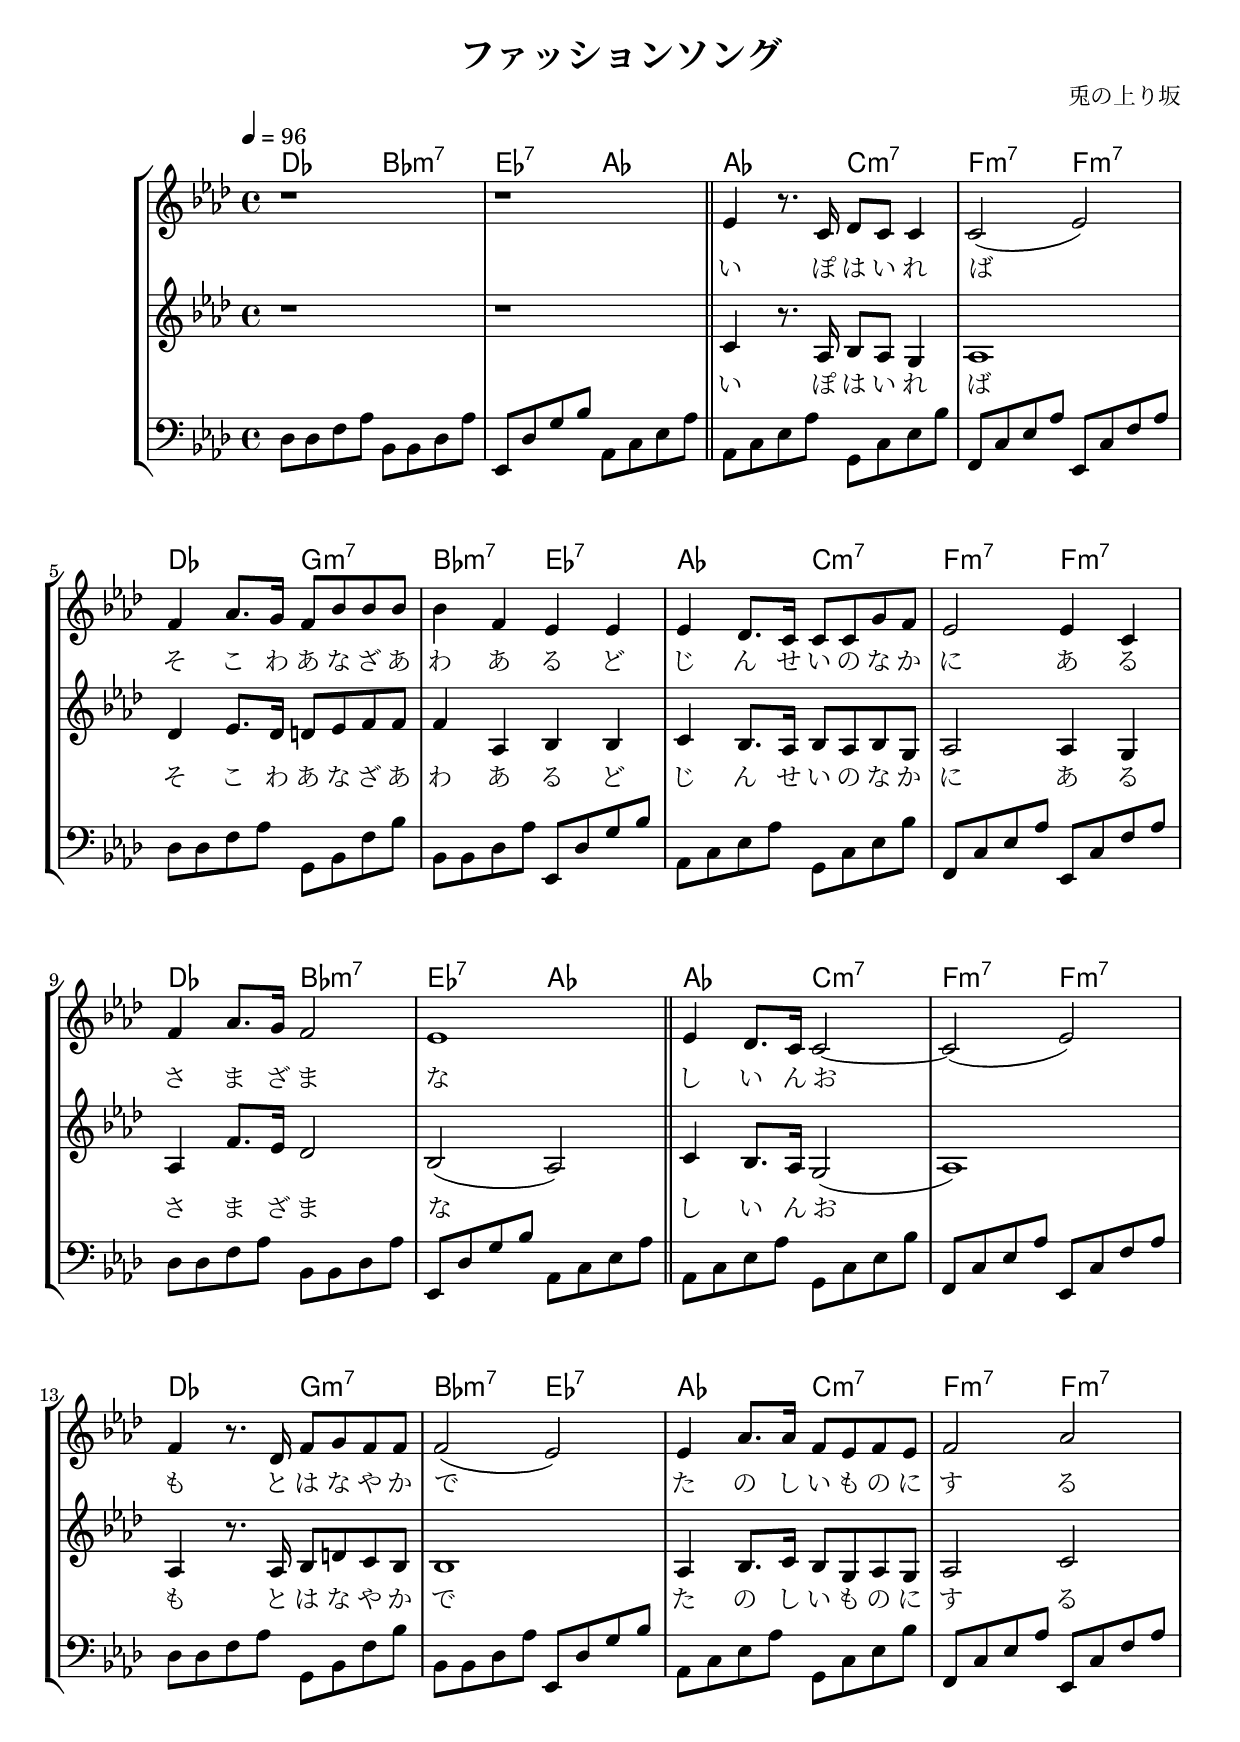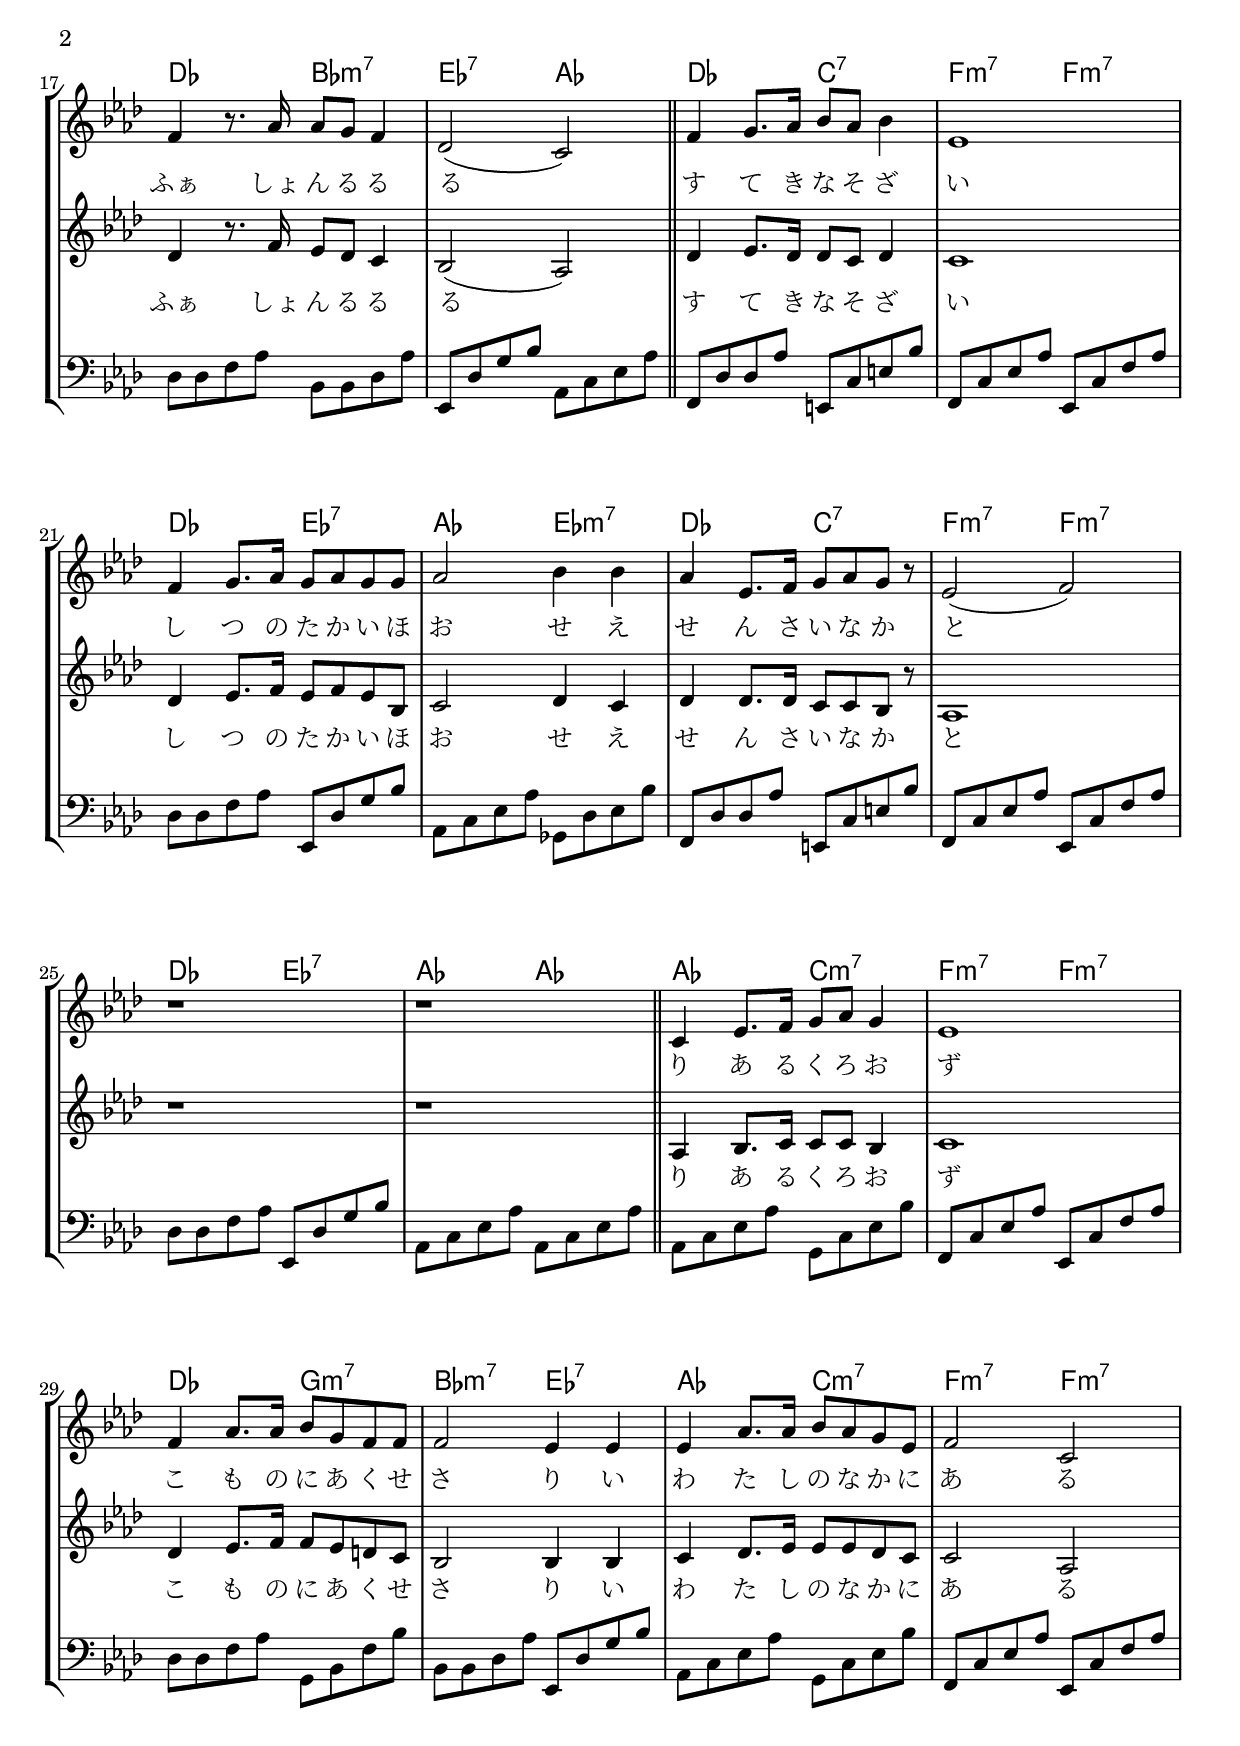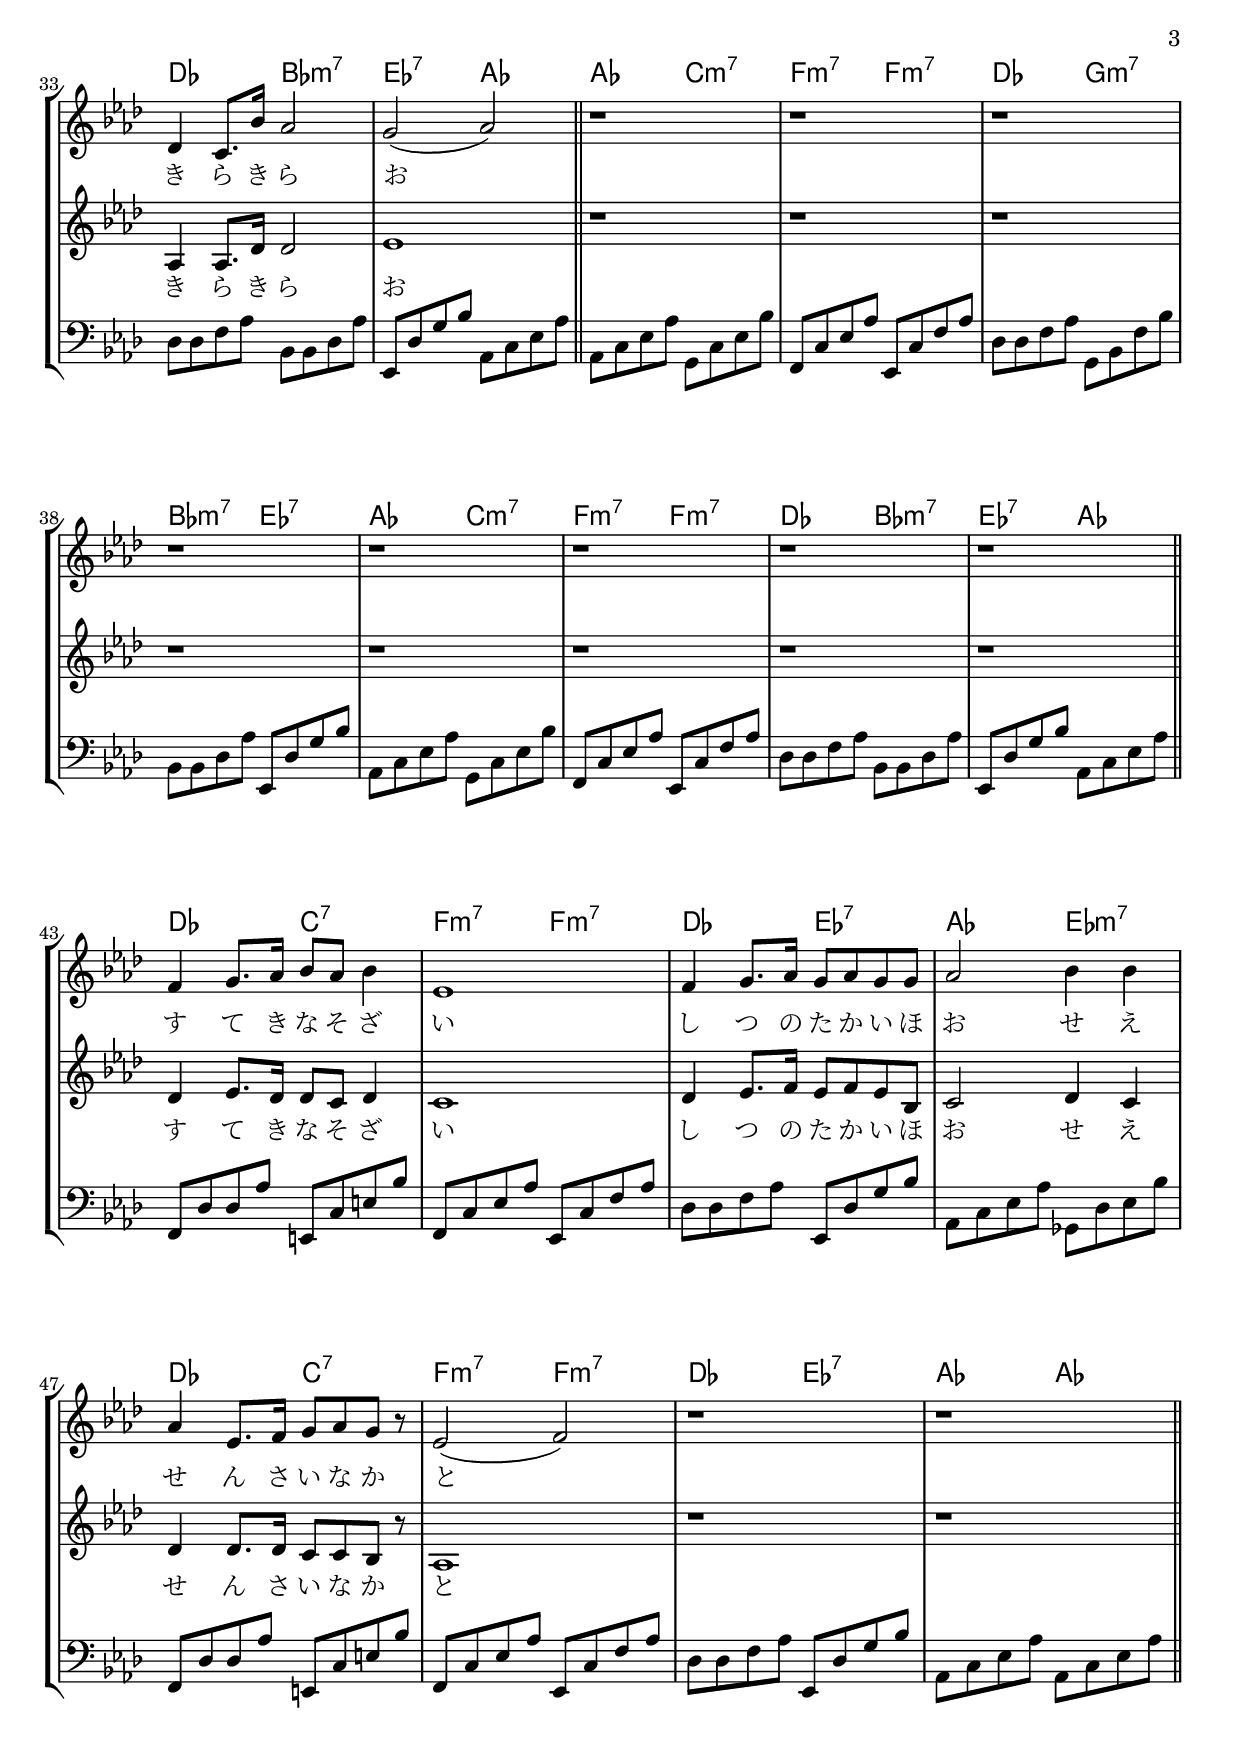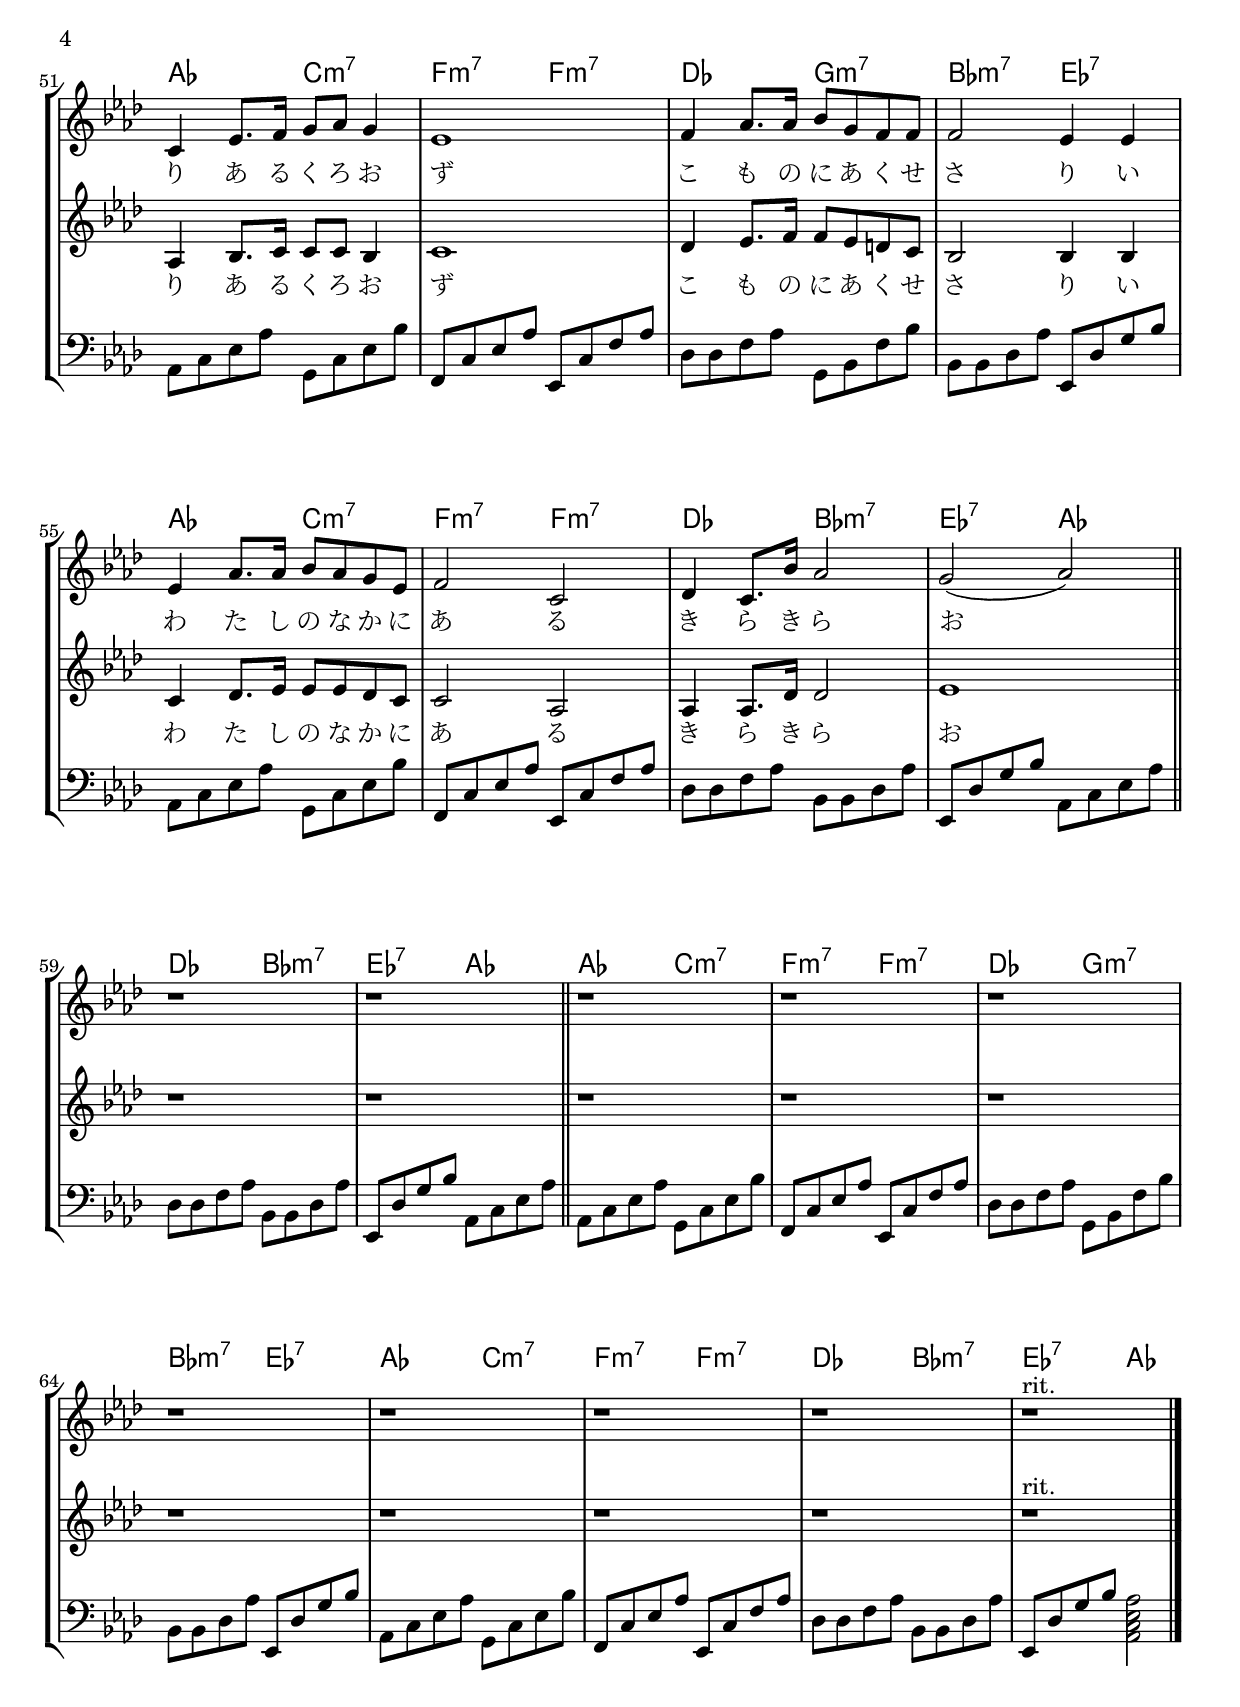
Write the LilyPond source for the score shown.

\version "2.12.1"

\header {
	title = \markup {ファッションソング}
	composer = \markup \center-column {兎の上り坂}
}

harmony = \chordmode {
	des2 bes:min7 es:7 as 

	as c:min7 f:min7 f:min7 des g:min7 bes:min7 es:7 as c:min7 f:min7 f:min7 des bes:min7 es:7 as 

	as c:min7 f:min7 f:min7 des g:min7 bes:min7 es:7 as c:min7 f:min7 f:min7 des bes:min7 es:7 as 

	des c:7 f:min7 f:min7 des es:7 as es:min7 des c:7 f:min7 f:min7 des es:7 as as 

	as c:min7 f:min7 f:min7 des g:min7 bes:min7 es:7 as c:min7 f:min7 f:min7 des bes:min7 es:7 as 

	as c:min7 f:min7 f:min7 des g:min7 bes:min7 es:7 as c:min7 f:min7 f:min7 des bes:min7 es:7 as 

	des c:7 f:min7 f:min7 des es:7 as es:min7 des c:7 f:min7 f:min7 des es:7 as as 

	as c:min7 f:min7 f:min7 des g:min7 bes:min7 es:7 as c:min7 f:min7 f:min7 des bes:min7 es:7 as 

	des bes:min7 es:7 as 

	as c:min7 f:min7 f:min7 des g:min7 bes:min7 es:7 as c:min7 f:min7 f:min7 des bes:min7 es:7 as 
}

melody = {
	\key as \major
	\tempo 4 = 96
	r1 | r1   
	\set Staff.midiInstrument = #"fss0.35"
	es'4  r8.  c'16  des'8  c'8  c'4 
	c'2  (es'2) 
	f'4  as'8.  g'16  f'8  bes'8  bes'8  bes'8 
	bes'4  f'4  es'4  es'4 
	es'4  des'8.  c'16  c'8  c'8  g'8  f'8 
	es'2  es'4  c'4 
	f'4  as'8.  g'16  f'2 
	es'1
	\set Staff.midiInstrument = #"fss0.35"
	es'4  des'8.  c'16  c'2~ 
	c'2  (es'2) 
	f'4  r8.  des'16  f'8  g'8  f'8  f'8 
	f'2  (es'2) 
	es'4  as'8.  as'16  f'8  es'8  f'8  es'8 
	f'2  as'2 
	f'4  r8.  as'16  as'8  g'8  f'4 
	des'2  (c'2)
	\set Staff.midiInstrument = #"fss0.35"
	f'4  g'8.  as'16  bes'8  as'8  bes'4 
	es'1 
	f'4  g'8.  as'16  g'8  as'8  g'8  g'8 
	as'2  bes'4  bes'4 
	as'4  es'8.  f'16  g'8  as'8  g'8  r8 
	es'2  (f'2)
	r1 r1 	\set Staff.midiInstrument = #"fss0.35"
	c'4  es'8.  f'16  g'8  as'8  g'4 
	es'1 
	f'4  as'8.  as'16  bes'8  g'8  f'8  f'8 
	f'2  es'4  es'4 
	es'4  as'8.  as'16  bes'8  as'8  g'8  es'8 
	f'2  c'2 
	des'4  c'8.  bes'16  as'2 
	g'2  (as'2)
	r1 | r1 | r1 | r1 | r1 | r1 | r1 | r1   
	\set Staff.midiInstrument = #"fss0.35"
	f'4  g'8.  as'16  bes'8  as'8  bes'4 
	es'1 
	f'4  g'8.  as'16  g'8  as'8  g'8  g'8 
	as'2  bes'4  bes'4 
	as'4  es'8.  f'16  g'8  as'8  g'8  r8 
	es'2  (f'2)
	r1 r1 	\set Staff.midiInstrument = #"fss0.35"
	c'4  es'8.  f'16  g'8  as'8  g'4 
	es'1 
	f'4  as'8.  as'16  bes'8  g'8  f'8  f'8 
	f'2  es'4  es'4 
	es'4  as'8.  as'16  bes'8  as'8  g'8  es'8 
	f'2  c'2 
	des'4  c'8.  bes'16  as'2 
	g'2  (as'2)
	r1 | r1   
	r1 | r1 | r1 | r1 | r1 | r1 | r1 | r1^"rit." \bar "|."
}

words = \lyricmode {
	
	い  ぽ  は  い  れ  ば  そ  こ  わ  あ  な  ざ  あ  わ  あ  る  ど  じ  ん  せ  い  の  な  か  に  あ  る  さ  ま  ざ  ま  な  
	し  い  ん  お  も  と  は  な  や  か  で  た  の  し  い  も  の  に  す  る  ふぁ  しょ  ん  る  る  る  
	す  て  き  な  そ  ざ  い  し  つ  の  た  か  い  ほ  お  せ  え  せ  ん  さ  い  な  か  と  
	り  あ  る  く  ろ  お  ず  こ  も  の  に  あ  く  せ  さ  り  い  わ  た  し  の  な  か  に  あ  る  き  ら  き  ら  お  
	
	す  て  き  な  そ  ざ  い  し  つ  の  た  か  い  ほ  お  せ  え  せ  ん  さ  い  な  か  と  
	り  あ  る  く  ろ  お  ず  こ  も  の  に  あ  く  せ  さ  り  い  わ  た  し  の  な  か  に  あ  る  き  ら  き  ら  お  
	
	
}

secondmelody = {
	\key as \major
	\tempo 4 = 96
	r1 | r1   
	\set Staff.midiInstrument = #"fss0.35"
	c'4  r8.  as16  bes8  as8  g4 
	as1 
	des'4  es'8.  des'16  d'8  es'8  f'8  f'8 
	f'4  as4  bes4  bes4 
	c'4  bes8.  as16  bes8  as8  bes8  g8 
	as2  as4  g4 
	as4  f'8.  es'16  des'2 
	bes2  (as2)
	\set Staff.midiInstrument = #"fss0.35"
	c'4  bes8.  as16  g2 
	(as1) 
	as4  r8.  as16  bes8  d'8  c'8  bes8 
	bes1 
	as4  bes8.  c'16  bes8  g8  as8  g8 
	as2  c'2 
	des'4  r8.  f'16  es'8  des'8  c'4 
	bes2  (as2)
	\set Staff.midiInstrument = #"fss0.35"
	des'4  es'8.  des'16  des'8  c'8  des'4 
	c'1 
	des'4  es'8.  f'16  es'8  f'8  es'8  bes8 
	c'2  des'4  c'4 
	des'4  des'8.  des'16  c'8  c'8  bes8  r8 
	as1
	r1 r1 	\set Staff.midiInstrument = #"fss0.35"
	as4  bes8.  c'16  c'8  c'8  bes4 
	c'1 
	des'4  es'8.  f'16  f'8  es'8  d'8  c'8 
	bes2  bes4  bes4 
	c'4  des'8.  es'16  es'8  es'8  des'8  c'8 
	c'2  as2 
	as4  as8.  des'16  des'2 
	es'1
	r1 | r1 | r1 | r1 | r1 | r1 | r1 | r1   
	\set Staff.midiInstrument = #"fss0.35"
	des'4  es'8.  des'16  des'8  c'8  des'4 
	c'1 
	des'4  es'8.  f'16  es'8  f'8  es'8  bes8 
	c'2  des'4  c'4 
	des'4  des'8.  des'16  c'8  c'8  bes8  r8 
	as1
	r1 r1 	\set Staff.midiInstrument = #"fss0.35"
	as4  bes8.  c'16  c'8  c'8  bes4 
	c'1 
	des'4  es'8.  f'16  f'8  es'8  d'8  c'8 
	bes2  bes4  bes4 
	c'4  des'8.  es'16  es'8  es'8  des'8  c'8 
	c'2  as2 
	as4  as8.  des'16  des'2 
	es'1
	r1 | r1   
	r1 | r1 | r1 | r1 | r1 | r1 | r1 | r1^"rit." \bar "|."
}

secondwords = \lyricmode {
	
	い  ぽ  は  い  れ  ば  そ  こ  わ  あ  な  ざ  あ  わ  あ  る  ど  じ  ん  せ  い  の  な  か  に  あ  る  さ  ま  ざ  ま  な  
	し  い  ん  お  も  と  は  な  や  か  で  た  の  し  い  も  の  に  す  る  ふぁ  しょ  ん  る  る  る  
	す  て  き  な  そ  ざ  い  し  つ  の  た  か  い  ほ  お  せ  え  せ  ん  さ  い  な  か  と  
	り  あ  る  く  ろ  お  ず  こ  も  の  に  あ  く  せ  さ  り  い  わ  た  し  の  な  か  に  あ  る  き  ら  き  ら  お  
	
	す  て  き  な  そ  ざ  い  し  つ  の  た  か  い  ほ  お  せ  え  せ  ん  さ  い  な  か  と  
	り  あ  る  く  ろ  お  ず  こ  も  の  に  あ  く  せ  さ  り  い  わ  た  し  の  な  か  に  あ  る  き  ら  き  ら  お  
	
	
}

tempochange = {
	\tempo 4 = 96
	r1 | r1 \bar "||"
	\tempo 4 = 96
	r1 | r1 | r1 | r1 | r1 | r1 | r1 | r1 \bar "||"
	\tempo 4 = 96
	r1 | r1 | r1 | r1 | r1 | r1 | r1 | r1 \bar "||"
	\tempo 4 = 96
	r1 | r1 | r1 | r1 | r1 | r1 | r1 | r1 \bar "||"
	\tempo 4 = 96
	r1 | r1 | r1 | r1 | r1 | r1 | r1 | r1 \bar "||"
	\tempo 4 = 96
	r1 | r1 | r1 | r1 | r1 | r1 | r1 | r1 \bar "||"
	\tempo 4 = 96
	r1 | r1 | r1 | r1 | r1 | r1 | r1 | r1 \bar "||"
	\tempo 4 = 96
	r1 | r1 | r1 | r1 | r1 | r1 | r1 | r1 \bar "||"
	\tempo 4 = 96
	r1 | r1 \bar "||"
	\tempo 4 = 96
	r1 | r1 | r1 | r1 | r1 | r1 | r1 | \tempo 4 = 72 r2 \tempo 4 = 64 r2 \bar "|."
}

mainacc = {
	\clef bass
	\set Staff.midiInstrument = #"Acoustic Guitar (steel)"
	\key as \major
	\tempo 4 = 96
	des8 des8 f8 as8
	bes,8 bes,8 des8 as8
	es,8 des8 g8 bes8
	as,8 c8 es8 as8
	\bar "||"

	\set Staff.midiInstrument = #"Acoustic Guitar (steel)"
	as,8 c8 es8 as8
	g,8 c8 es8 bes8
	f,8 c8 es8 as8
	es,8 c8 f8 as8
	des8 des8 f8 as8
	g,8 bes,8 f8 bes8
	bes,8 bes,8 des8 as8
	es,8 des8 g8 bes8
	as,8 c8 es8 as8
	g,8 c8 es8 bes8
	f,8 c8 es8 as8
	es,8 c8 f8 as8
	des8 des8 f8 as8
	bes,8 bes,8 des8 as8
	es,8 des8 g8 bes8
	as,8 c8 es8 as8
	\bar "||"

	\set Staff.midiInstrument = #"Acoustic Guitar (steel)"
	as,8 c8 es8 as8
	g,8 c8 es8 bes8
	f,8 c8 es8 as8
	es,8 c8 f8 as8
	des8 des8 f8 as8
	g,8 bes,8 f8 bes8
	bes,8 bes,8 des8 as8
	es,8 des8 g8 bes8
	as,8 c8 es8 as8
	g,8 c8 es8 bes8
	f,8 c8 es8 as8
	es,8 c8 f8 as8
	des8 des8 f8 as8
	bes,8 bes,8 des8 as8
	es,8 des8 g8 bes8
	as,8 c8 es8 as8
	\bar "||"

	\set Staff.midiInstrument = #"Acoustic Guitar (steel)"
	f,8 des8 des8 as8
	e,8 c8 e8 bes8
	f,8 c8 es8 as8
	es,8 c8 f8 as8
	des8 des8 f8 as8
	es,8 des8 g8 bes8
	as,8 c8 es8 as8
	ges,8 des8 es8 bes8
	f,8 des8 des8 as8
	e,8 c8 e8 bes8
	f,8 c8 es8 as8
	es,8 c8 f8 as8
	des8 des8 f8 as8
	es,8 des8 g8 bes8
	as,8 c8 es8 as8
	as,8 c8 es8 as8
	\bar "||"

	\set Staff.midiInstrument = #"Acoustic Guitar (steel)"
	as,8 c8 es8 as8
	g,8 c8 es8 bes8
	f,8 c8 es8 as8
	es,8 c8 f8 as8
	des8 des8 f8 as8
	g,8 bes,8 f8 bes8
	bes,8 bes,8 des8 as8
	es,8 des8 g8 bes8
	as,8 c8 es8 as8
	g,8 c8 es8 bes8
	f,8 c8 es8 as8
	es,8 c8 f8 as8
	des8 des8 f8 as8
	bes,8 bes,8 des8 as8
	es,8 des8 g8 bes8
	as,8 c8 es8 as8
	\bar "||"

	\set Staff.midiInstrument = #"Acoustic Guitar (steel)"
	as,8 c8 es8 as8
	g,8 c8 es8 bes8
	f,8 c8 es8 as8
	es,8 c8 f8 as8
	des8 des8 f8 as8
	g,8 bes,8 f8 bes8
	bes,8 bes,8 des8 as8
	es,8 des8 g8 bes8
	as,8 c8 es8 as8
	g,8 c8 es8 bes8
	f,8 c8 es8 as8
	es,8 c8 f8 as8
	des8 des8 f8 as8
	bes,8 bes,8 des8 as8
	es,8 des8 g8 bes8
	as,8 c8 es8 as8
	\bar "||"

	\set Staff.midiInstrument = #"Acoustic Guitar (steel)"
	f,8 des8 des8 as8
	e,8 c8 e8 bes8
	f,8 c8 es8 as8
	es,8 c8 f8 as8
	des8 des8 f8 as8
	es,8 des8 g8 bes8
	as,8 c8 es8 as8
	ges,8 des8 es8 bes8
	f,8 des8 des8 as8
	e,8 c8 e8 bes8
	f,8 c8 es8 as8
	es,8 c8 f8 as8
	des8 des8 f8 as8
	es,8 des8 g8 bes8
	as,8 c8 es8 as8
	as,8 c8 es8 as8
	\bar "||"

	\set Staff.midiInstrument = #"Acoustic Guitar (steel)"
	as,8 c8 es8 as8
	g,8 c8 es8 bes8
	f,8 c8 es8 as8
	es,8 c8 f8 as8
	des8 des8 f8 as8
	g,8 bes,8 f8 bes8
	bes,8 bes,8 des8 as8
	es,8 des8 g8 bes8
	as,8 c8 es8 as8
	g,8 c8 es8 bes8
	f,8 c8 es8 as8
	es,8 c8 f8 as8
	des8 des8 f8 as8
	bes,8 bes,8 des8 as8
	es,8 des8 g8 bes8
	as,8 c8 es8 as8
	\bar "||"

	\set Staff.midiInstrument = #"Acoustic Guitar (steel)"
	des8 des8 f8 as8
	bes,8 bes,8 des8 as8
	es,8 des8 g8 bes8
	as,8 c8 es8 as8
	\bar "||"

	\set Staff.midiInstrument = #"Acoustic Guitar (steel)"
	as,8 c8 es8 as8
	g,8 c8 es8 bes8
	f,8 c8 es8 as8
	es,8 c8 f8 as8
	des8 des8 f8 as8
	g,8 bes,8 f8 bes8
	bes,8 bes,8 des8 as8
	es,8 des8 g8 bes8
	as,8 c8 es8 as8
	g,8 c8 es8 bes8
	f,8 c8 es8 as8
	es,8 c8 f8 as8
	des8 des8 f8 as8
	bes,8 bes,8 des8 as8
	es,8 des8 g8 bes8
	<as, c es as>2
	\bar "|."
}

subacc = {
	\clef bass
	\set Staff.midiInstrument = #"Electric Guitar (clean)"
	\key as \major
	\tempo 4 = 96
	<des des f as>2
	<bes, bes, des as>2
	<es, des g bes>2
	<as, c es as>2
	\bar "||"

	\set Staff.midiInstrument = #"Electric Guitar (clean)"
	<as, c es as>2
	<g, c es bes>2
	<f, c es as>2
	<es, c f as>2
	<des des f as>2
	<g, bes, f bes>2
	<bes, bes, des as>2
	<es, des g bes>2
	<as, c es as>2
	<g, c es bes>2
	<f, c es as>2
	<es, c f as>2
	<des des f as>2
	<bes, bes, des as>2
	<es, des g bes>2
	<as, c es as>2
	\bar "||"

	\set Staff.midiInstrument = #"Electric Guitar (clean)"
	<as, c es as>2
	<g, c es bes>2
	<f, c es as>2
	<es, c f as>2
	<des des f as>2
	<g, bes, f bes>2
	<bes, bes, des as>2
	<es, des g bes>2
	<as, c es as>2
	<g, c es bes>2
	<f, c es as>2
	<es, c f as>2
	<des des f as>2
	<bes, bes, des as>2
	<es, des g bes>2
	<as, c es as>2
	\bar "||"

	\set Staff.midiInstrument = #"Electric Guitar (clean)"
	<f, des des as>2
	<e, c e bes>2
	<f, c es as>2
	<es, c f as>2
	<des des f as>2
	<es, des g bes>2
	<as, c es as>2
	<ges, des es bes>2
	<f, des des as>2
	<e, c e bes>2
	<f, c es as>2
	<es, c f as>2
	<des des f as>2
	<es, des g bes>2
	<as, c es as>2
	<as, c es as>2
	\bar "||"

	\set Staff.midiInstrument = #"Electric Guitar (clean)"
	<as, c es as>2
	<g, c es bes>2
	<f, c es as>2
	<es, c f as>2
	<des des f as>2
	<g, bes, f bes>2
	<bes, bes, des as>2
	<es, des g bes>2
	<as, c es as>2
	<g, c es bes>2
	<f, c es as>2
	<es, c f as>2
	<des des f as>2
	<bes, bes, des as>2
	<es, des g bes>2
	<as, c es as>2
	\bar "||"

	\set Staff.midiInstrument = #"Electric Guitar (clean)"
	<as, c es as>2
	<g, c es bes>2
	<f, c es as>2
	<es, c f as>2
	<des des f as>2
	<g, bes, f bes>2
	<bes, bes, des as>2
	<es, des g bes>2
	<as, c es as>2
	<g, c es bes>2
	<f, c es as>2
	<es, c f as>2
	<des des f as>2
	<bes, bes, des as>2
	<es, des g bes>2
	<as, c es as>2
	\bar "||"

	\set Staff.midiInstrument = #"Electric Guitar (clean)"
	<f, des des as>2
	<e, c e bes>2
	<f, c es as>2
	<es, c f as>2
	<des des f as>2
	<es, des g bes>2
	<as, c es as>2
	<ges, des es bes>2
	<f, des des as>2
	<e, c e bes>2
	<f, c es as>2
	<es, c f as>2
	<des des f as>2
	<es, des g bes>2
	<as, c es as>2
	<as, c es as>2
	\bar "||"

	\set Staff.midiInstrument = #"Electric Guitar (clean)"
	<as, c es as>2
	<g, c es bes>2
	<f, c es as>2
	<es, c f as>2
	<des des f as>2
	<g, bes, f bes>2
	<bes, bes, des as>2
	<es, des g bes>2
	<as, c es as>2
	<g, c es bes>2
	<f, c es as>2
	<es, c f as>2
	<des des f as>2
	<bes, bes, des as>2
	<es, des g bes>2
	<as, c es as>2
	\bar "||"

	\set Staff.midiInstrument = #"Electric Guitar (clean)"
	<des des f as>2
	<bes, bes, des as>2
	<es, des g bes>2
	<as, c es as>2
	\bar "||"

	\set Staff.midiInstrument = #"Electric Guitar (clean)"
	<as, c es as>2
	<g, c es bes>2
	<f, c es as>2
	<es, c f as>2
	<des des f as>2
	<g, bes, f bes>2
	<bes, bes, des as>2
	<es, des g bes>2
	<as, c es as>2
	<g, c es bes>2
	<f, c es as>2
	<es, c f as>2
	<des des f as>2
	<bes, bes, des as>2
	<es, des g bes>2
	<as, c es as>2
	\bar "|."
}

percA = {
	\drummode {
	r1 |r1 \bar "||"
	r1 |r1 |r1 |r1 |r1 |r1 |r1 |r1 \bar "||"
	r1 |r1 |r1 |r1 |r1 |r1 |r1 |r1 \bar "||"
	r1 |r1 |r1 |r1 |r1 |r1 |r1 |r1 \bar "||"
	r1 |r1 |r1 |r1 |r1 |r1 |r1 |r1 \bar "||"
	r1 |r1 |r1 |r1 |r1 |r1 |r1 |r1 \bar "||"
	r1 |r1 |r1 |r1 |r1 |r1 |r1 |r1 \bar "||"
	r1 |r1 |r1 |r1 |r1 |r1 |r1 |r1 \bar "||"
	r1 |r1 \bar "||"
	r1 |r1 |r1 |r1 |r1 |r1 |r1 |r1 \bar "|."
	}
}

percB = {
	\drummode {
	r1 |r1 \bar "||"
	r1 |r1 |r1 |r1 |r1 |r1 |r1 |r1 \bar "||"
	r1 |r1 |r1 |r1 |r1 |r1 |r1 |r1 \bar "||"
	r1 |r1 |r1 |r1 |r1 |r1 |r1 |r1 \bar "||"
	r1 |r1 |r1 |r1 |r1 |r1 |r1 |r1 \bar "||"
	r1 |r1 |r1 |r1 |r1 |r1 |r1 |r1 \bar "||"
	r1 |r1 |r1 |r1 |r1 |r1 |r1 |r1 \bar "||"
	r1 |r1 |r1 |r1 |r1 |r1 |r1 |r1 \bar "||"
	r1 |r1 \bar "||"
	r1 |r1 |r1 |r1 |r1 |r1 |r1 |r1 \bar "|."
	}
}

percC = {
	\drummode {
	r1 |r1 \bar "||"
	r1 |r1 |r1 |r1 |r1 |r1 |r1 |r1 \bar "||"
	r1 |r1 |r1 |r1 |r1 |r1 |r1 |r1 \bar "||"
	r1 |r1 |r1 |r1 |r1 |r1 |r1 |r1 \bar "||"
	r1 |r1 |r1 |r1 |r1 |r1 |r1 |r1 \bar "||"
	r1 |r1 |r1 |r1 |r1 |r1 |r1 |r1 \bar "||"
	r1 |r1 |r1 |r1 |r1 |r1 |r1 |r1 \bar "||"
	r1 |r1 |r1 |r1 |r1 |r1 |r1 |r1 \bar "||"
	r1 |r1 \bar "||"
	r1 |r1 |r1 |r1 |r1 |r1 |r1 |r1 \bar "|."
	}
}

percD = {
	\drummode {
	r1 |r1 \bar "||"
	r1 |r1 |r1 |r1 |r1 |r1 |r1 |r1 \bar "||"
	r1 |r1 |r1 |r1 |r1 |r1 |r1 |r1 \bar "||"
	r1 |r1 |r1 |r1 |r1 |r1 |r1 |r1 \bar "||"
	r1 |r1 |r1 |r1 |r1 |r1 |r1 |r1 \bar "||"
	r1 |r1 |r1 |r1 |r1 |r1 |r1 |r1 \bar "||"
	r1 |r1 |r1 |r1 |r1 |r1 |r1 |r1 \bar "||"
	r1 |r1 |r1 |r1 |r1 |r1 |r1 |r1 \bar "||"
	r1 |r1 \bar "||"
	r1 |r1 |r1 |r1 |r1 |r1 |r1 |r1 \bar "|."
	}
}

percE = {
	\drummode {
	r1 |r1 \bar "||"
	r1 |r1 |r1 |r1 |r1 |r1 |r1 |r1 \bar "||"
	r1 |r1 |r1 |r1 |r1 |r1 |r1 |r1 \bar "||"
	r1 |r1 |r1 |r1 |r1 |r1 |r1 |r1 \bar "||"
	r1 |r1 |r1 |r1 |r1 |r1 |r1 |r1 \bar "||"
	r1 |r1 |r1 |r1 |r1 |r1 |r1 |r1 \bar "||"
	r1 |r1 |r1 |r1 |r1 |r1 |r1 |r1 \bar "||"
	r1 |r1 |r1 |r1 |r1 |r1 |r1 |r1 \bar "||"
	r1 |r1 \bar "||"
	r1 |r1 |r1 |r1 |r1 |r1 |r1 |r1 \bar "|."
	}
}

\score {
	<<
		\new StaffGroup <<
			\new ChordNames {\harmony}
			\new Voice = "melody" {\melody}
			\new Lyrics \lyricsto "melody" \words
			\new Voice = "secondmelody" {\secondmelody}
			\new Lyrics \lyricsto "secondmelody" \secondwords
			\new Staff = "mainacc" {\mainacc}
		>>
	>>
	\layout { }
}
